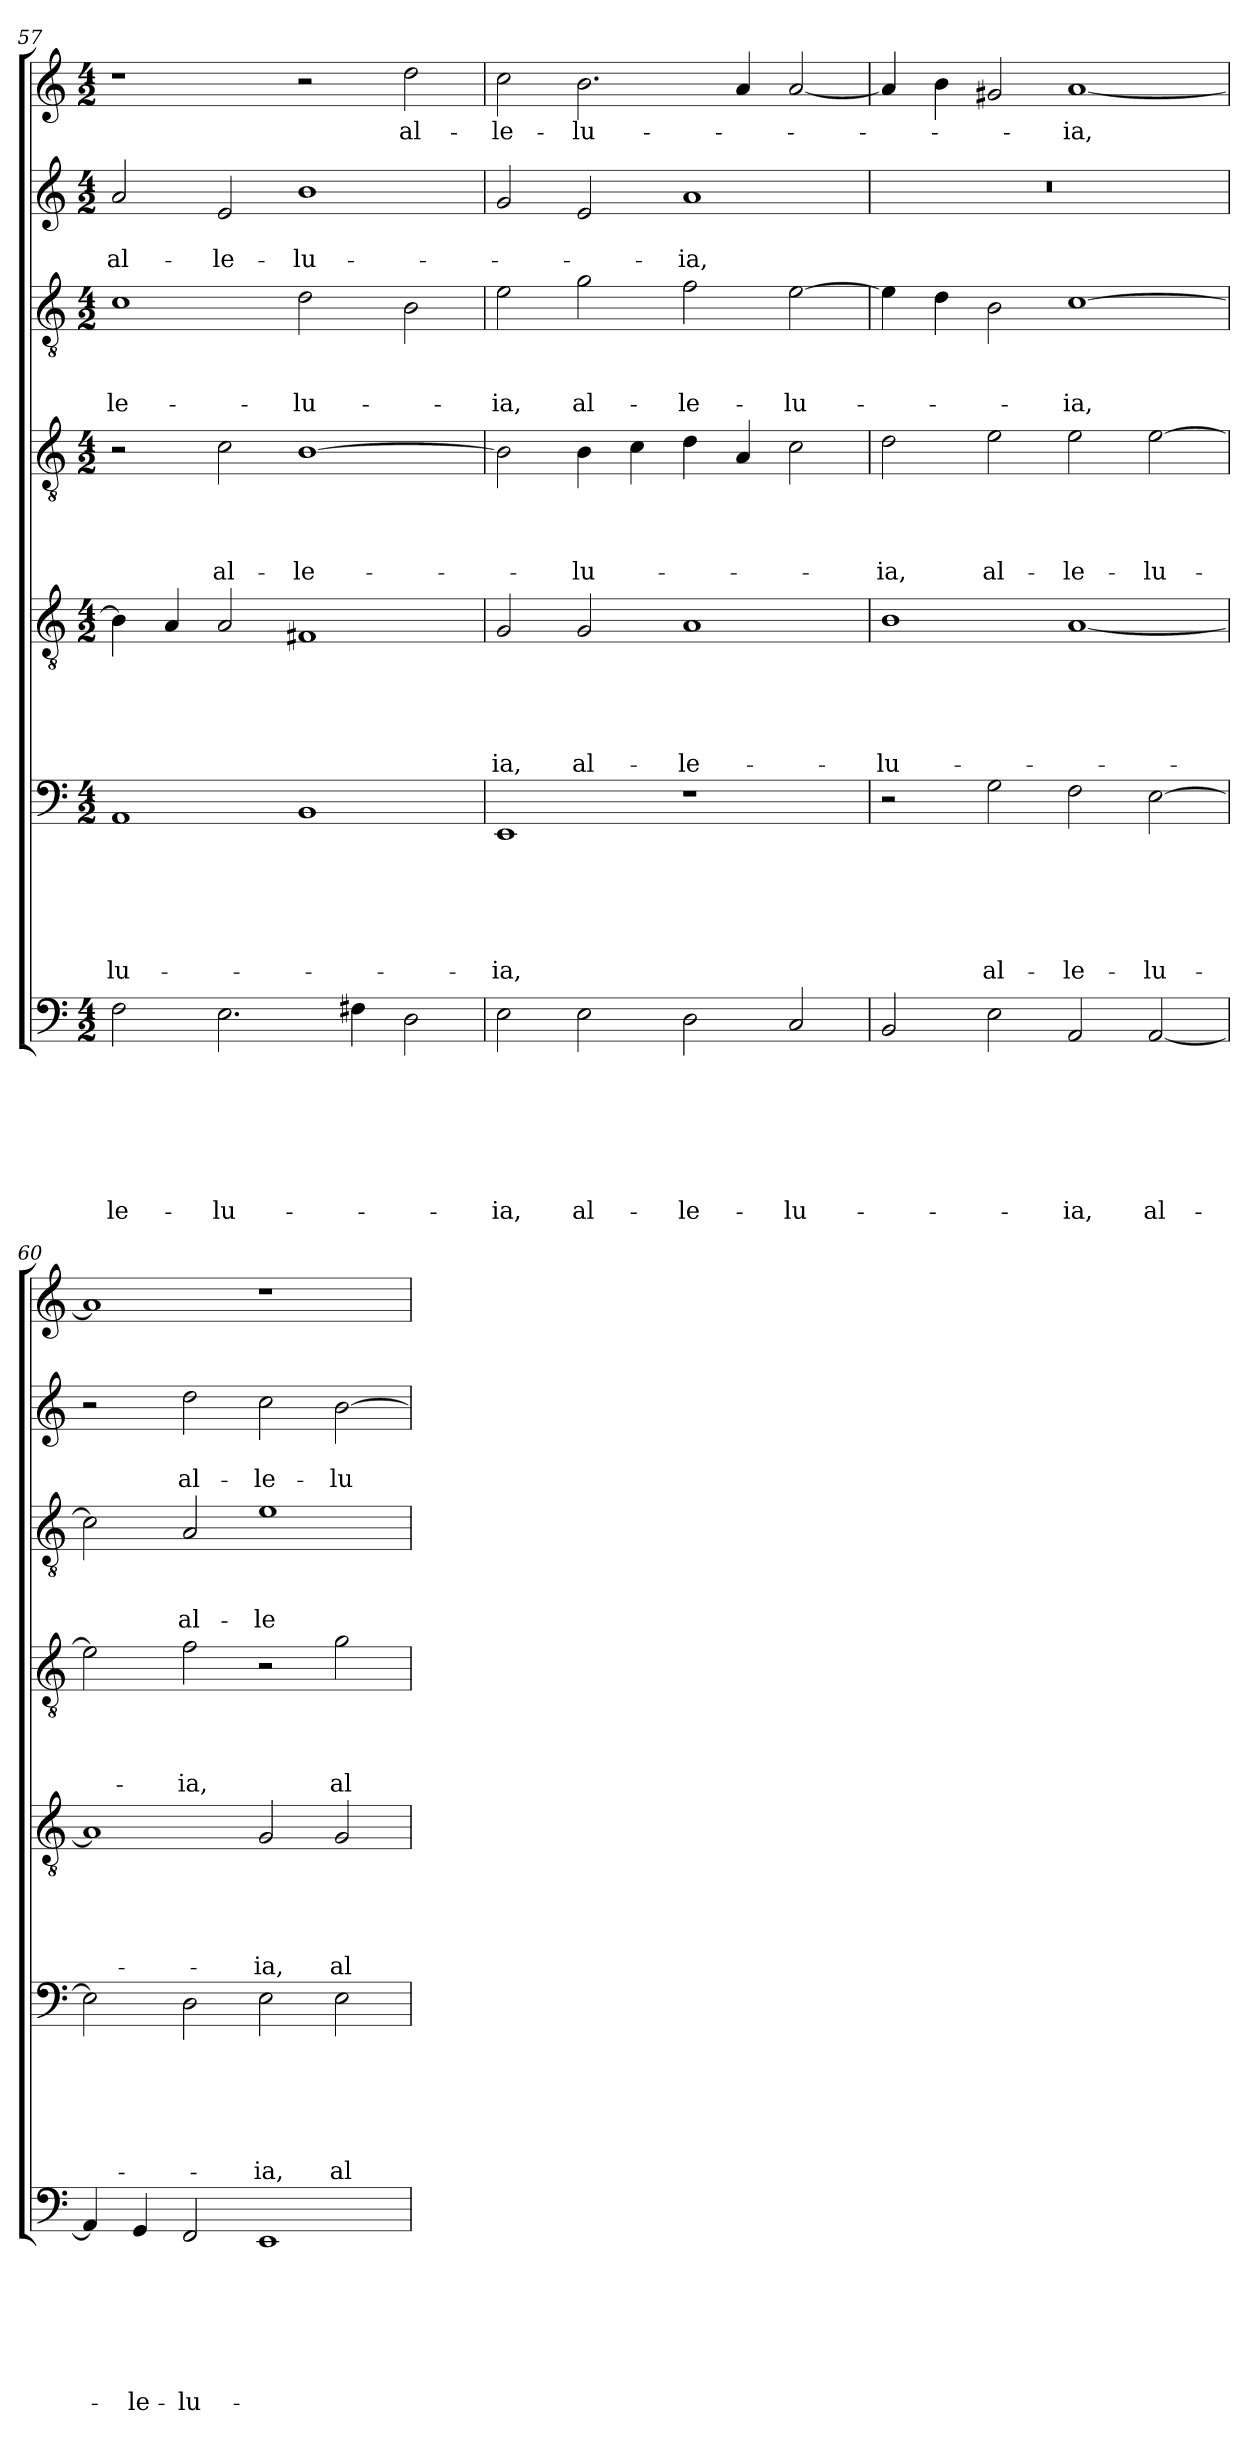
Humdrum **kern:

**kern	**text	**text	**text	**text	**text	**text	**text	**kern	**text	**text	**text	**text	**text	**text	**kern	**text	**text	**text	**text	**text	**kern	**text	**text	**text	**text	**kern	**text	**text	**text	**kern	**text	**text	**kern	**text
*part7	*part7	*part7	*part7	*part7	*part7	*part7	*part7	*part6	*part6	*part6	*part6	*part6	*part6	*part6	*part5	*part5	*part5	*part5	*part5	*part5	*part4	*part4	*part4	*part4	*part4	*part3	*part3	*part3	*part3	*part2	*part2	*part2	*part1	*part1
*staff7	*staff7	*staff7	*staff7	*staff7	*staff7	*staff7	*staff7	*staff6	*staff6	*staff6	*staff6	*staff6	*staff6	*staff6	*staff5	*staff5	*staff5	*staff5	*staff5	*staff5	*staff4	*staff4	*staff4	*staff4	*staff4	*staff3	*staff3	*staff3	*staff3	*staff2	*staff2	*staff2	*staff1	*staff1
*clefF4	*	*	*	*	*	*	*	*clefF4	*	*	*	*	*	*	*clefGv2	*	*	*	*	*	*clefGv2	*	*	*	*	*clefGv2	*	*	*	*clefG2	*	*	*clefG2	*
*k[]	*	*	*	*	*	*	*	*k[]	*	*	*	*	*	*	*k[]	*	*	*	*	*	*k[]	*	*	*	*	*k[]	*	*	*	*k[]	*	*	*k[]	*
*a:	*	*	*	*	*	*	*	*a:	*	*	*	*	*	*	*a:	*	*	*	*	*	*a:	*	*	*	*	*a:	*	*	*	*a:	*	*	*a:	*
*M4/2	*	*	*	*	*	*	*	*M4/2	*	*	*	*	*	*	*M4/2	*	*	*	*	*	*M4/2	*	*	*	*	*M4/2	*	*	*	*M4/2	*	*	*M4/2	*
=57	=57	=57	=57	=57	=57	=57	=57	=57	=57	=57	=57	=57	=57	=57	=57	=57	=57	=57	=57	=57	=57	=57	=57	=57	=57	=57	=57	=57	=57	=57	=57	=57	=57	=57
!	!	!	!	!	!	!	!LO:LY:b	!	!	!	!	!	!	!LO:LY:b	!	!	!	!	!	!	!	!	!	!	!	!	!	!	!LO:LY:b	!	!	!LO:LY:b	!	!
2F\	.	.	.	.	.	.	-le-	1AA	.	.	.	.	.	-lu-	4B\]	.	.	.	.	.	2r	.	.	.	.	1c	.	.	-le-	2a/	.	al-	1r	.
.	.	.	.	.	.	.	.	.	.	.	.	.	.	.	4A/	.	.	.	.	.	.	.	.	.	.	.	.	.	.	.	.	.	.	.
!	!	!	!	!	!	!	!LO:LY:b	!	!	!	!	!	!	!	!	!	!	!	!	!	!	!	!	!	!LO:LY:b	!	!	!	!	!	!	!LO:LY:b	!	!
2.E\	.	.	.	.	.	.	-lu-	.	.	.	.	.	.	.	2A/	.	.	.	.	.	2c\	.	.	.	al-	.	.	.	.	2e/	.	-le-	.	.
!	!	!	!	!	!	!	!	!	!	!	!	!	!	!	!	!	!	!	!	!	!	!	!	!	!LO:LY:b	!	!	!	!LO:LY:b	!	!	!LO:LY:b	!	!
.	.	.	.	.	.	.	.	1BB	.	.	.	.	.	.	1F#X	.	.	.	.	.	[1B	.	.	.	-le-	2d\	.	.	-lu-	1b	.	-lu-	2r	.
4F#X\	.	.	.	.	.	.	.	.	.	.	.	.	.	.	.	.	.	.	.	.	.	.	.	.	.	.	.	.	.	.	.	.	.	.
!	!	!	!	!	!	!	!	!	!	!	!	!	!	!	!	!	!	!	!	!	!	!	!	!	!	!	!	!	!	!	!	!	!	!LO:LY:b
2D\	.	.	.	.	.	.	.	.	.	.	.	.	.	.	.	.	.	.	.	.	.	.	.	.	.	2B\	.	.	.	.	.	.	2dd\	al-
!!LO:PB:g=z
=58	=58	=58	=58	=58	=58	=58	=58	=58	=58	=58	=58	=58	=58	=58	=58	=58	=58	=58	=58	=58	=58	=58	=58	=58	=58	=58	=58	=58	=58	=58	=58	=58	=58	=58
!	!	!	!	!	!	!	!LO:LY:b	!	!	!	!	!	!	!LO:LY:b	!	!	!	!	!	!LO:LY:b	!	!	!	!	!	!	!	!	!LO:LY:b	!	!	!	!	!LO:LY:b
2E\	.	.	.	.	.	.	-ia,	1EE	.	.	.	.	.	-ia,	2G/	.	.	.	.	-ia,	2B\]	.	.	.	.	2e\	.	.	-ia,	2g/	.	.	2cc\	-le-
!	!	!	!	!	!	!	!LO:LY:b	!	!	!	!	!	!	!	!	!	!	!	!	!LO:LY:b	!	!	!	!	!LO:LY:b	!	!	!	!LO:LY:b	!	!	!	!	!LO:LY:b
2E\	.	.	.	.	.	.	al-	.	.	.	.	.	.	.	2G/	.	.	.	.	al-	4B\	.	.	.	-lu-	2g\	.	.	al-	2e/	.	.	2.b\	-lu-
.	.	.	.	.	.	.	.	.	.	.	.	.	.	.	.	.	.	.	.	.	4c\	.	.	.	.	.	.	.	.	.	.	.	.	.
!	!	!	!	!	!	!	!LO:LY:b	!	!	!	!	!	!	!	!	!	!	!	!	!LO:LY:b	!	!	!	!	!	!	!	!	!LO:LY:b	!	!	!LO:LY:b	!	!
2D\	.	.	.	.	.	.	-le-	1r	.	.	.	.	.	.	1A	.	.	.	.	-le-	4d\	.	.	.	.	2f\	.	.	-le-	1a	.	-ia,	.	.
.	.	.	.	.	.	.	.	.	.	.	.	.	.	.	.	.	.	.	.	.	4A/	.	.	.	.	.	.	.	.	.	.	.	4a/	.
!	!	!	!	!	!	!	!LO:LY:b	!	!	!	!	!	!	!	!	!	!	!	!	!	!	!	!	!	!	!	!	!	!LO:LY:b	!	!	!	!	!
2C/	.	.	.	.	.	.	-lu-	.	.	.	.	.	.	.	.	.	.	.	.	.	2c\	.	.	.	.	[2e\	.	.	-lu-	.	.	.	[2a/	.
=59	=59	=59	=59	=59	=59	=59	=59	=59	=59	=59	=59	=59	=59	=59	=59	=59	=59	=59	=59	=59	=59	=59	=59	=59	=59	=59	=59	=59	=59	=59	=59	=59	=59	=59
!	!	!	!	!	!	!	!	!	!	!	!	!	!	!	!	!	!	!	!	!LO:LY:b	!	!	!	!	!LO:LY:b	!	!	!	!	!	!	!	!	!
2BB/	.	.	.	.	.	.	.	2r	.	.	.	.	.	.	1B	.	.	.	.	-lu-	2d\	.	.	.	-ia,	4e\]	.	.	.	0r	.	.	4a/]	.
.	.	.	.	.	.	.	.	.	.	.	.	.	.	.	.	.	.	.	.	.	.	.	.	.	.	4d\	.	.	.	.	.	.	4b\	.
!	!	!	!	!	!	!	!	!	!	!	!	!	!	!LO:LY:b	!	!	!	!	!	!	!	!	!	!	!LO:LY:b	!	!	!	!	!	!	!	!	!
2E\	.	.	.	.	.	.	.	2G\	.	.	.	.	.	al-	.	.	.	.	.	.	2e\	.	.	.	al-	2B\	.	.	.	.	.	.	2g#X/	.
!	!	!	!	!	!	!	!LO:LY:b	!	!	!	!	!	!	!LO:LY:b	!	!	!	!	!	!	!	!	!	!	!LO:LY:b	!	!	!	!LO:LY:b	!	!	!	!	!LO:LY:b
2AA/	.	.	.	.	.	.	-ia,	2F\	.	.	.	.	.	-le-	[1A	.	.	.	.	.	2e\	.	.	.	-le-	[1c	.	.	-ia,	.	.	.	[1a	-ia,
!	!	!	!	!	!	!	!LO:LY:b	!	!	!	!	!	!	!LO:LY:b	!	!	!	!	!	!	!	!	!	!	!LO:LY:b	!	!	!	!	!	!	!	!	!
[2AA/	.	.	.	.	.	.	al-	[2E\	.	.	.	.	.	-lu-	.	.	.	.	.	.	[2e\	.	.	.	-lu-	.	.	.	.	.	.	.	.	.
=60	=60	=60	=60	=60	=60	=60	=60	=60	=60	=60	=60	=60	=60	=60	=60	=60	=60	=60	=60	=60	=60	=60	=60	=60	=60	=60	=60	=60	=60	=60	=60	=60	=60	=60
4AA/]	.	.	.	.	.	.	.	2E\]	.	.	.	.	.	.	1A]	.	.	.	.	.	2e\]	.	.	.	.	2c\]	.	.	.	2r	.	.	1a]	.
!	!	!	!	!	!	!	!LO:LY:b	!	!	!	!	!	!	!	!	!	!	!	!	!	!	!	!	!	!	!	!	!	!	!	!	!	!	!
4GG/	.	.	.	.	.	.	-le-	.	.	.	.	.	.	.	.	.	.	.	.	.	.	.	.	.	.	.	.	.	.	.	.	.	.	.
!	!	!	!	!	!	!	!LO:LY:b	!	!	!	!	!	!	!	!	!	!	!	!	!	!	!	!	!	!LO:LY:b	!	!	!	!LO:LY:b	!	!	!LO:LY:b	!	!
2FF/	.	.	.	.	.	.	-lu-	2D\	.	.	.	.	.	.	.	.	.	.	.	.	2f\	.	.	.	-ia,	2A/	.	.	al-	2dd\	.	al-	.	.
!	!	!	!	!	!	!	!	!	!	!	!	!	!	!LO:LY:b	!	!	!	!	!	!LO:LY:b	!	!	!	!	!	!	!	!	!LO:LY:b	!	!	!LO:LY:b	!	!
1EE	.	.	.	.	.	.	.	2E\	.	.	.	.	.	-ia,	2G/	.	.	.	.	-ia,	2r	.	.	.	.	1e	.	.	-le-	2cc\	.	-le-	1r	.
!	!	!	!	!	!	!	!	!	!	!	!	!	!	!LO:LY:b	!	!	!	!	!	!LO:LY:b	!	!	!	!	!LO:LY:b	!	!	!	!	!	!	!LO:LY:b	!	!
.	.	.	.	.	.	.	.	2E\	.	.	.	.	.	al-	2G/	.	.	.	.	al-	2g\	.	.	.	al-	.	.	.	.	[2b\	.	-lu-	.	.
=	=	=	=	=	=	=	=	=	=	=	=	=	=	=	=	=	=	=	=	=	=	=	=	=	=	=	=	=	=	=	=	=	=	=
*-	*-	*-	*-	*-	*-	*-	*-	*-	*-	*-	*-	*-	*-	*-	*-	*-	*-	*-	*-	*-	*-	*-	*-	*-	*-	*-	*-	*-	*-	*-	*-	*-	*-	*-
